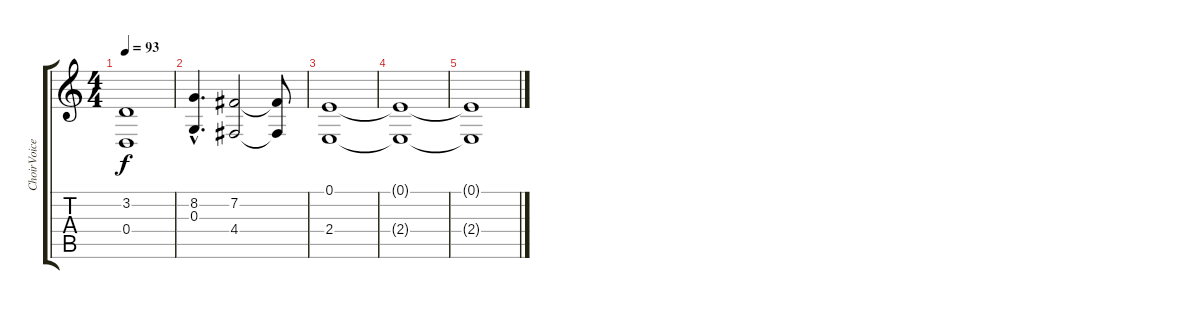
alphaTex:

\track ("ChoirVoices" "ChoirVoice") {instrument choiraahs}
\staff {score tabs}
\tuning (E4 B3 G3 D3 A2 E2) {hide}
\ts (4 4)
\tempo 93
\clef g2
\ks c
(3.2 0.4).1{dy f} |
(8.2{hac} 0.3{hac}).4{d} (7.2 4.4).2 (7.2{t} 4.4{t}).8 |
(0.1 2.4).1 |
(0.1{t} 2.4{t}).1{volume 0} |
(0.1{t} 2.4{t}).1
